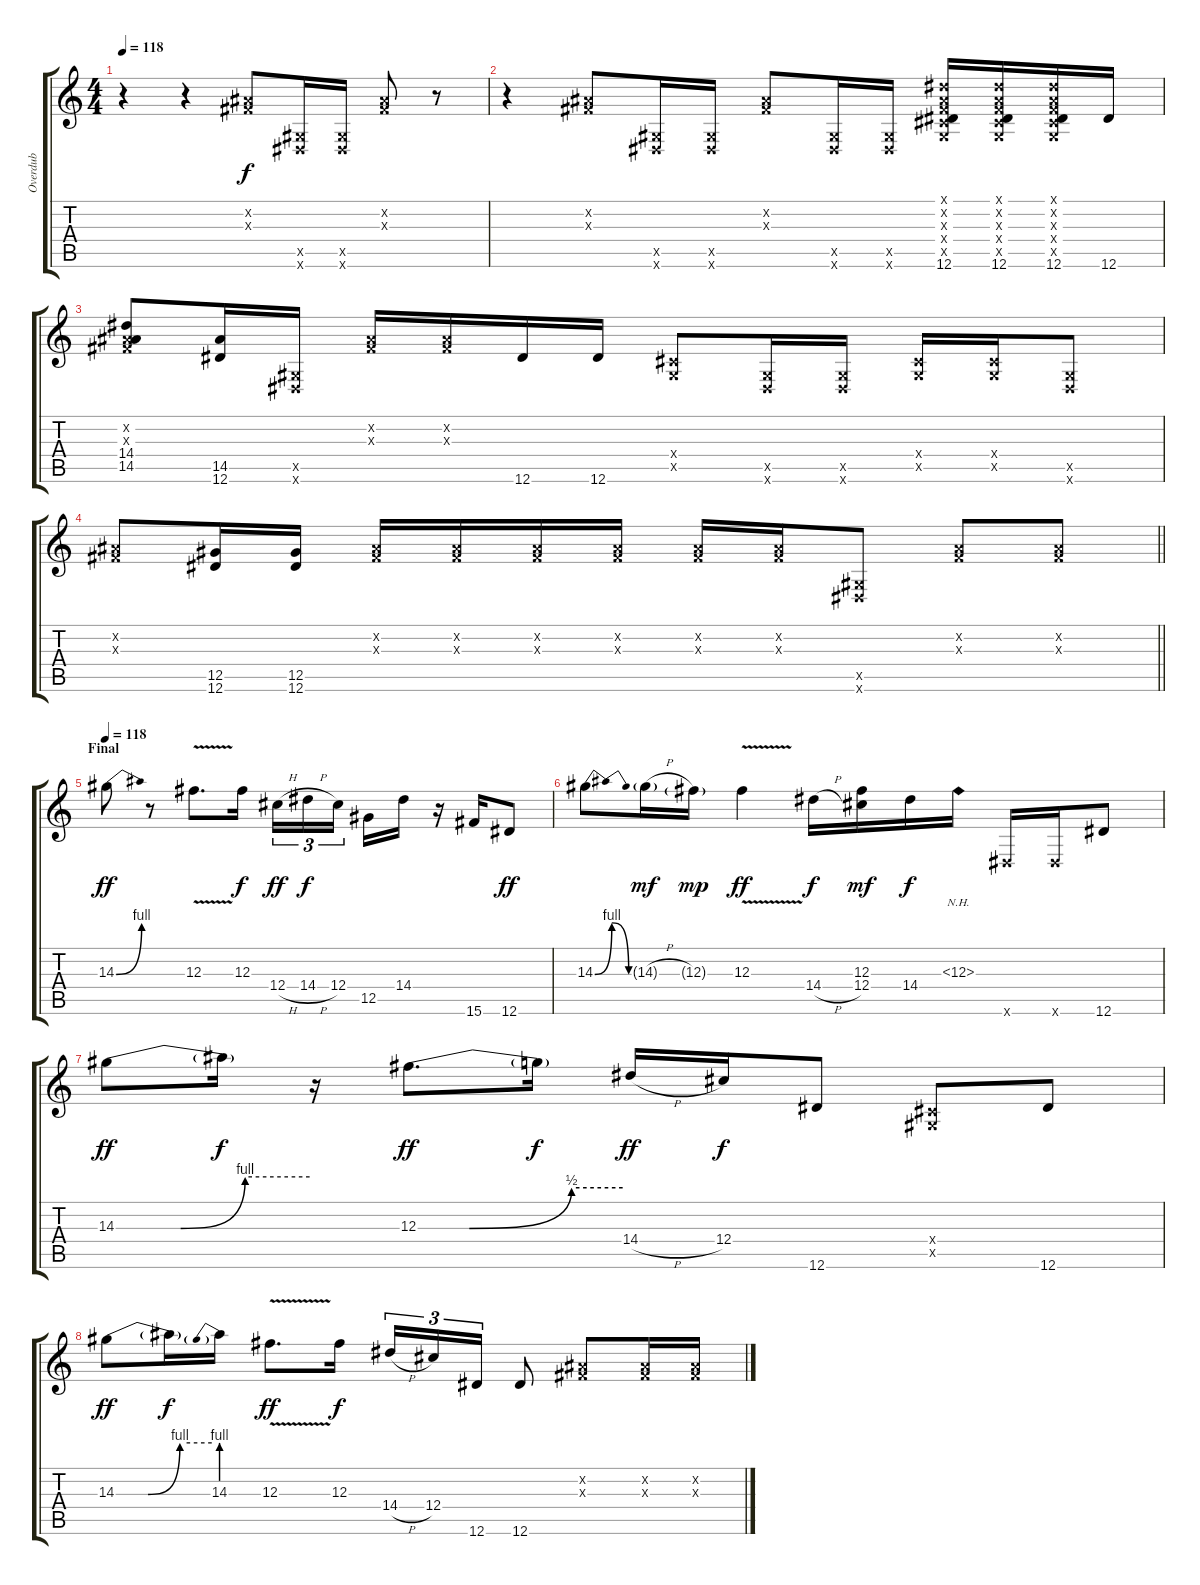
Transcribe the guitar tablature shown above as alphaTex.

\track ("Overdub" "Overdub") {instrument fretlessbass}
\staff {score tabs}
\tuning (Eb4 Bb3 Gb3 Db3 Ab2 Eb2) {hide}
\ts (4 4)
\tempo 118
\clef g2
\ks c
r.4{dy f} r.4 (0.2{x} 0.3{x}).8 (0.5{x} 0.6{x}).16 (0.5{x} 0.6{x}).16 (0.2{x} 0.3{x}).8 r.8 |
r.4 (0.2{x} 0.3{x}).8 (0.5{x} 0.6{x}).16 (0.5{x} 0.6{x}).16 (0.2{x} 0.3{x}).8 (0.5{x} 0.6{x}).16 (0.5{x} 0.6{x}).16 (0.1{x} 0.2{x} 0.3{x} 0.4{x} 0.5{x} 12.6).16 (0.1{x} 0.2{x} 0.3{x} 0.4{x} 0.5{x} 12.6).16 (0.1{x} 0.2{x} 0.3{x} 0.4{x} 0.5{x} 12.6).16 12.6.16 |
(0.2{x} 0.3{x} 14.4 14.5).8 (14.5 12.6).16 (0.5{x} 0.6{x}).16 (0.2{x} 0.3{x}).16 (0.2{x} 0.3{x}).16 12.6.16 12.6.16 (0.4{x} 0.5{x}).8 (0.5{x} 0.6{x}).16 (0.5{x} 0.6{x}).16 (0.4{x} 0.5{x}).16 (0.4{x} 0.5{x}).16 (0.5{x} 0.6{x}).8 |
\barLineRight lightlight
(0.2{x} 0.3{x}).8 (12.5 12.6).16 (12.5 12.6).16 (0.2{x} 0.3{x}).16 (0.2{x} 0.3{x}).16 (0.2{x} 0.3{x}).16 (0.2{x} 0.3{x}).16 (0.2{x} 0.3{x}).16 (0.2{x} 0.3{x}).16 (0.5{x} 0.6{x}).8 (0.2{x} 0.3{x}).8 (0.2{x} 0.3{x}).8 |
\section ("" "Final")
\tempo 118
14.3{be (bend 0 0 60 4)}.8{dy ff} r.8 12.3{v}.8{d} 12.3.16{dy f} 12.4{h}.16{tu (3 2) dy ff} 14.4{h}.16{tu (3 2) dy f} 12.4.16{tu (3 2)} 12.5.16 14.4.16 r.16 15.6.16 12.6.8{dy ff} |
14.3{be (bendrelease 0 0 15 4 45 4 60 0)}.8 14.3{h g}.16{dy mf} 12.3{g}.16{dy mp} 12.3{v}.4{dy ff} 14.4{h}.16{dy f} (12.3 12.4).16{dy mf} 14.4.16{dy f} 12.3{nh}.16 0.6{x}.16 0.6{x}.16 12.6.8 |
14.3{be (custom 0 0 20 0 40 4 60 4)}.8{dy ff} 14.3{t}.16{dy f} r.16 12.3{be (custom 0 0 15 0 45 2 60 2)}.8{d dy ff} 12.3{t}.16{dy f} 14.4{h}.16{dy ff} 12.4.16{dy f} 12.6.8 (0.4{x} 0.5{x}).8 12.6.8 |
14.3{be (custom 0 0 20 0 40 4 60 4)}.8{dy ff} 14.3{t}.16{dy f} 14.3{be (prebend 0 4 60 4)}.16 12.3{v}.8{d dy ff} 12.3.16{dy f} 14.4{h}.16{tu (3 2)} 12.4.16{tu (3 2)} 12.6.16{tu (3 2)} 12.6.8 (0.2{x} 0.3{x}).8 (0.2{x} 0.3{x}).16 (0.2{x} 0.3{x}).16
